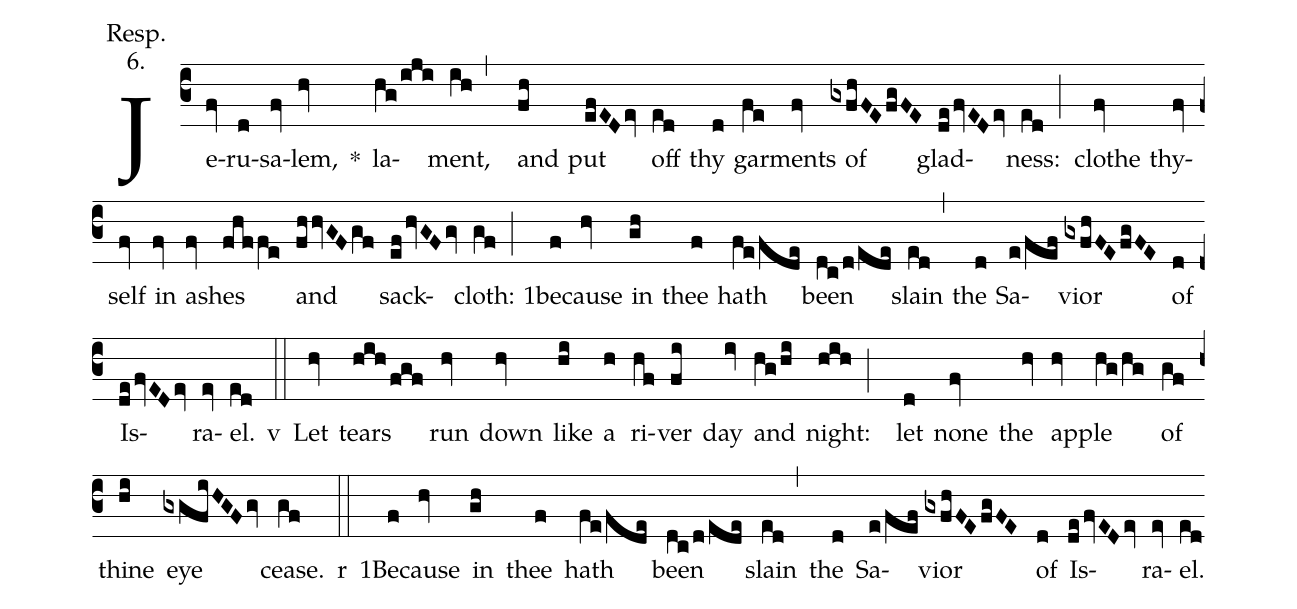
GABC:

annotation: Resp.;
annotation: 6.;
%%
(c3) Je(fv)ru(d)sa(fv)lem,(hv) <sp>*</sp>() la(hg/iji)ment,(ih,) and(fh) put(efEDev) off(ed) thy(d) gar(fe)ments(fv) of(gxfhFEfgFE) glad(defvEDev)ness:(ed;) clothe(fv) thy(fv)self(fv) in(fv) ash(fv)es(fhffe) and(fhhvGFgf) sack(efhvGFgv)cloth:(gf;) <sp>1</sp>be(f)cause(hv) in(gh) thee(f) hath(fe/fde) been(dc/d/ede) slain(ed,) the(d) Sa(e/fef)vior(gxfhFEfgFE) of(d) Is(defvEDev)ra(ev)el.(ed)

<sp>v</sp>(::) Let(hv) tears(hih/fgf) run(hv) down(hv) like(hi) a(h) ri(hf)ver(fi) day(iv) and(hg/hi) night:(hih;) let(d) none(fv) the(hv) ap(hv)ple(hg/hg) of(gf) thine(hi) eye(gxgfiHGFgv) cease.(gf)

<sp>r</sp>(::) <sp>1</sp>Be(f)cause(hv) in(gh) thee(f) hath(fe/fde) been(dc/d/ede) slain(ed,) the(d) Sa(e/fef)vior(gxfhFEfgFE) of(d) Is(defvEDev)ra(ev)el.(ed)
